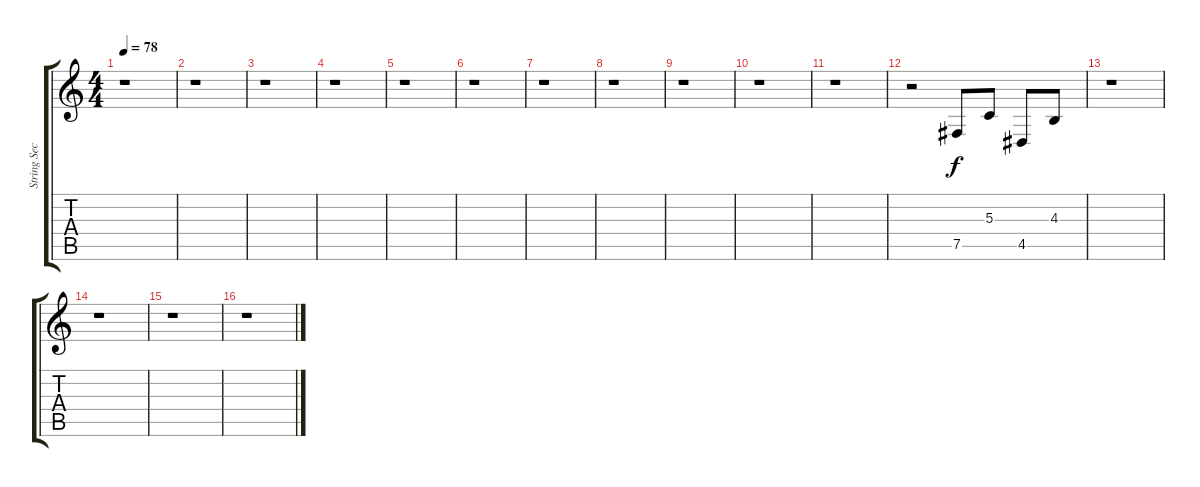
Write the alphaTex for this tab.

\track ("String Section" "String Sec") {instrument stringensemble2}
\staff {score tabs}
\tuning (E4 B3 G3 E3 B2 E2) {hide}
\ts (4 4)
\tempo 78
\clef g2
\ks c
r.1{dy f} |
r.1 |
r.1 |
r.1 |
r.1 |
r.1 |
r.1 |
r.1 |
r.1 |
r.1 |
r.1 |
r.2 7.5.8 5.3.8 4.5.8 4.3.8 |
r.1 |
r.1 |
r.1 |
r.1
